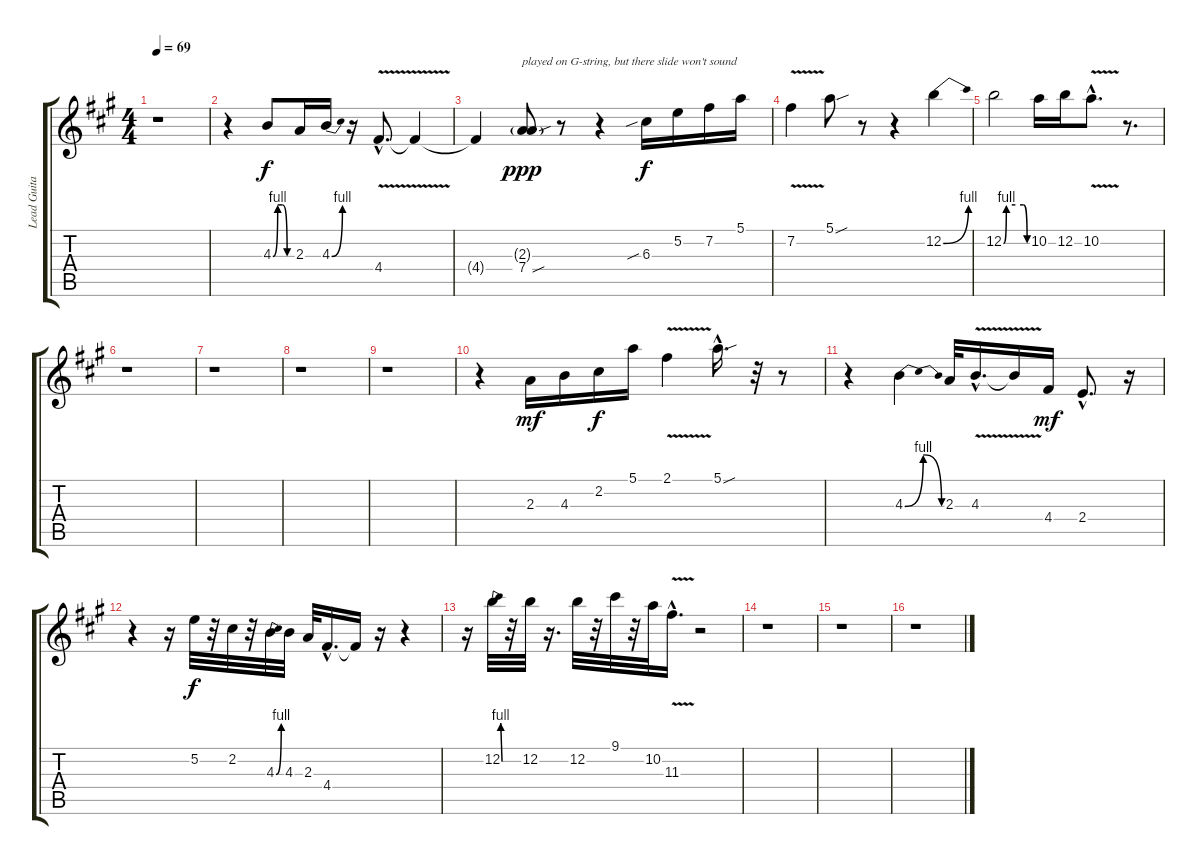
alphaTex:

\track ("Lead Guitar" "Lead Guita") {instrument overdrivenguitar}
\staff {score tabs}
\tuning (E4 B3 G3 D3 A2 E2) {hide}
\ts (4 4)
\tempo 69
\clef g2
\ks f#minor
r.1{dy f instrument overdrivenguitar} |
r.4 4.3{be (custom 0 0 15 4 30 4 45 0 60 0)}.8 2.3.16 4.3{be (bend 0 0 60 4)}.16 r.16 4.4{v hac}.8{d} 4.4{t}.4 |
4.4{t}.4 (2.3{g} 7.4{sou}).8{txt "played on G-string, but there slide won't sound" dy ppp} r.8 r.4 6.3{sib}.16{dy f} 5.2.16 7.2.16 5.1.16 |
7.2{v}.4 5.1{sou}.8 r.8 r.4 12.2{be (bend 0 0 60 4)}.4 |
12.2{be (custom 0 0 7 4 30 4 51 4 60 0)}.2 10.2.16 12.2.16 10.2{v hac}.8{d} r.8{d} |
r.1 |
r.1 |
r.1 |
r.1 |
r.4 2.3.16{dy mf} 4.3.16 2.2.16{dy f} 5.1.16 2.1{v}.4 5.1{sou hac}.16{d} r.32 r.8 |
r.4 4.3{be (bendrelease 0 0 15 4 30 4 60 0)}.4 2.3.32 4.3{v hac}.16{d} 4.3{t}.16 4.4.16{dy mf} 2.4{hac}.8{d} r.16 |
r.4 r.16 5.2.32{dy f} r.32 2.2.32 r.32 4.3{be (bend 0 0 60 4)}.32 4.3.32 2.3.32 4.4{hac}.16{d} 4.4{t}.16 r.16 r.4 |
r.16 12.2{be (bend 0 0 60 4)}.32 r.32 12.2.32 r.16{d} 12.2.32 r.32 9.1.32 r.32 10.2.32 11.3{v hac}.16{d} r.2 |
r.1 |
r.1 |
r.1
